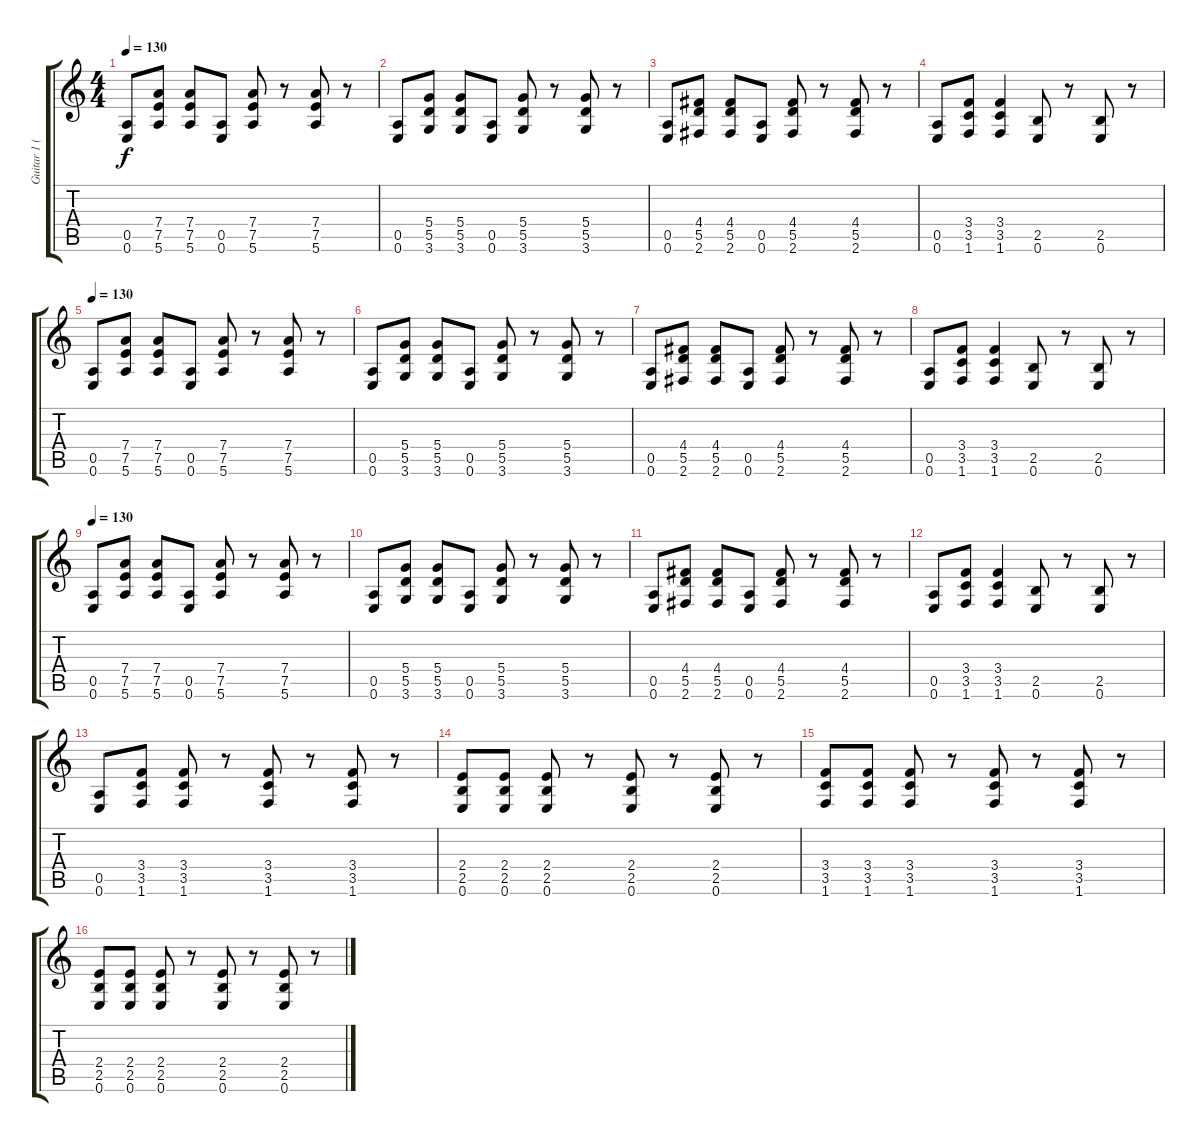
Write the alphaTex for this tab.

\track ("Guitar 1 (Rhythm)" "Guitar 1 (") {instrument acousticguitarsteel}
\staff {score tabs}
\tuning (E4 B3 G3 D3 A2 E2) {hide}
\ts (4 4)
\tempo 130
\clef g2
\ks c
(0.5 0.6).8{dy f instrument electricguitarclean} (7.4 7.5 5.6).8 (7.4 7.5 5.6).8 (0.5 0.6).8 (7.4 7.5 5.6).8 r.8 (7.4 7.5 5.6).8 r.8 |
(0.5 0.6).8 (5.4 5.5 3.6).8 (5.4 5.5 3.6).8 (0.5 0.6).8 (5.4 5.5 3.6).8 r.8 (5.4 5.5 3.6).8 r.8 |
(0.5 0.6).8 (4.4 5.5 2.6).8 (4.4 5.5 2.6).8 (0.5 0.6).8 (4.4 5.5 2.6).8 r.8 (4.4 5.5 2.6).8 r.8 |
(0.5 0.6).8 (3.4 3.5 1.6).8 (3.4 3.5 1.6).4 (2.5 0.6).8 r.8 (2.5 0.6).8 r.8 |
\tempo 130
(0.5 0.6).8{instrument electricguitarclean} (7.4 7.5 5.6).8 (7.4 7.5 5.6).8 (0.5 0.6).8 (7.4 7.5 5.6).8 r.8 (7.4 7.5 5.6).8 r.8 |
(0.5 0.6).8 (5.4 5.5 3.6).8 (5.4 5.5 3.6).8 (0.5 0.6).8 (5.4 5.5 3.6).8 r.8 (5.4 5.5 3.6).8 r.8 |
(0.5 0.6).8 (4.4 5.5 2.6).8 (4.4 5.5 2.6).8 (0.5 0.6).8 (4.4 5.5 2.6).8 r.8 (4.4 5.5 2.6).8 r.8 |
(0.5 0.6).8 (3.4 3.5 1.6).8 (3.4 3.5 1.6).4 (2.5 0.6).8 r.8 (2.5 0.6).8 r.8 |
\tempo 130
(0.5 0.6).8{instrument electricguitarclean} (7.4 7.5 5.6).8 (7.4 7.5 5.6).8 (0.5 0.6).8 (7.4 7.5 5.6).8 r.8 (7.4 7.5 5.6).8 r.8 |
(0.5 0.6).8 (5.4 5.5 3.6).8 (5.4 5.5 3.6).8 (0.5 0.6).8 (5.4 5.5 3.6).8 r.8 (5.4 5.5 3.6).8 r.8 |
(0.5 0.6).8 (4.4 5.5 2.6).8 (4.4 5.5 2.6).8 (0.5 0.6).8 (4.4 5.5 2.6).8 r.8 (4.4 5.5 2.6).8 r.8 |
(0.5 0.6).8 (3.4 3.5 1.6).8 (3.4 3.5 1.6).4 (2.5 0.6).8 r.8 (2.5 0.6).8 r.8 |
(0.5 0.6).8 (3.4 3.5 1.6).8 (3.4 3.5 1.6).8 r.8 (3.4 3.5 1.6).8 r.8 (3.4 3.5 1.6).8 r.8 |
(2.4 2.5 0.6).8 (2.4 2.5 0.6).8 (2.4 2.5 0.6).8 r.8 (2.4 2.5 0.6).8 r.8 (2.4 2.5 0.6).8 r.8 |
(3.4 3.5 1.6).8 (3.4 3.5 1.6).8 (3.4 3.5 1.6).8 r.8 (3.4 3.5 1.6).8 r.8 (3.4 3.5 1.6).8 r.8 |
(2.4 2.5 0.6).8 (2.4 2.5 0.6).8 (2.4 2.5 0.6).8 r.8 (2.4 2.5 0.6).8 r.8 (2.4 2.5 0.6).8 r.8
